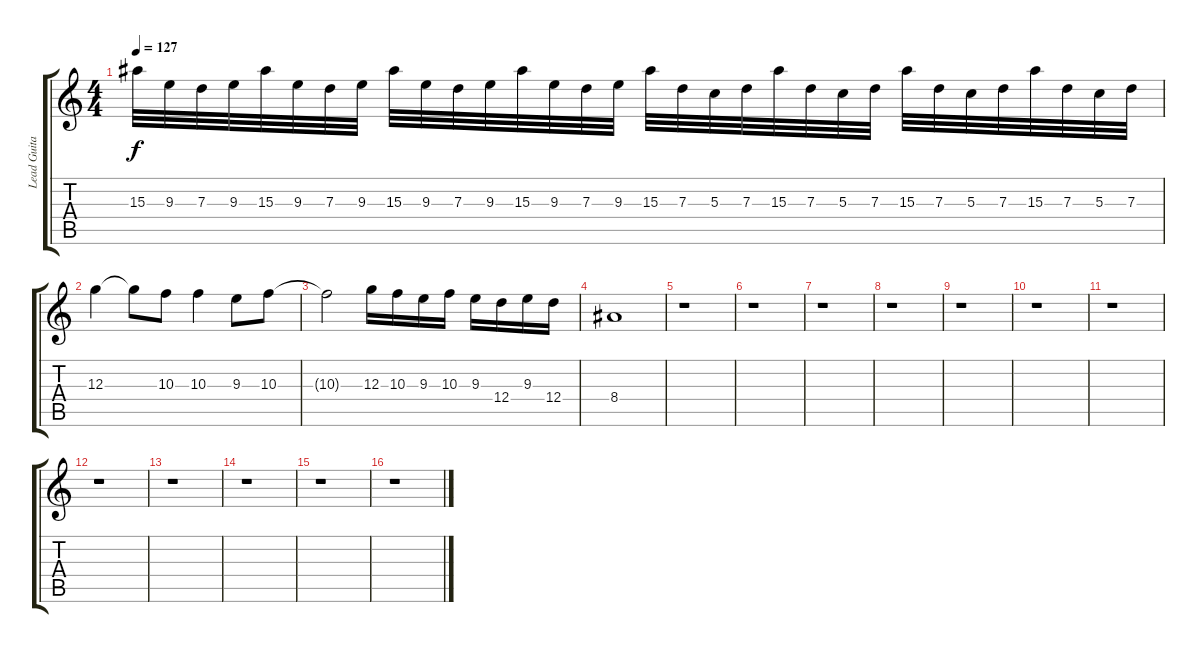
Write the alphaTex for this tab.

\track ("Lead Guitar" "Lead Guita") {instrument distortionguitar}
\staff {score tabs}
\tuning (E4 B3 G3 D3 A2 E2) {hide}
\ts (4 4)
\tempo 127
\clef g2
\ks c
15.3.32{dy f} 9.3.32 7.3.32 9.3.32 15.3.32 9.3.32 7.3.32 9.3.32 15.3.32 9.3.32 7.3.32 9.3.32 15.3.32 9.3.32 7.3.32 9.3.32 15.3.32 7.3.32 5.3.32 7.3.32 15.3.32 7.3.32 5.3.32 7.3.32 15.3.32 7.3.32 5.3.32 7.3.32 15.3.32 7.3.32 5.3.32 7.3.32 |
12.3.4 12.3{t}.8 10.3.8 10.3.4 9.3.8 10.3.8 |
10.3{t}.2 12.3.16 10.3.16 9.3.16 10.3.16 9.3.16 12.4.16 9.3.16 12.4.16 |
8.4.1 |
r.1{volume 14} |
r.1 |
r.1 |
r.1 |
r.1 |
r.1 |
r.1 |
r.1 |
r.1 |
r.1 |
r.1 |
r.1
